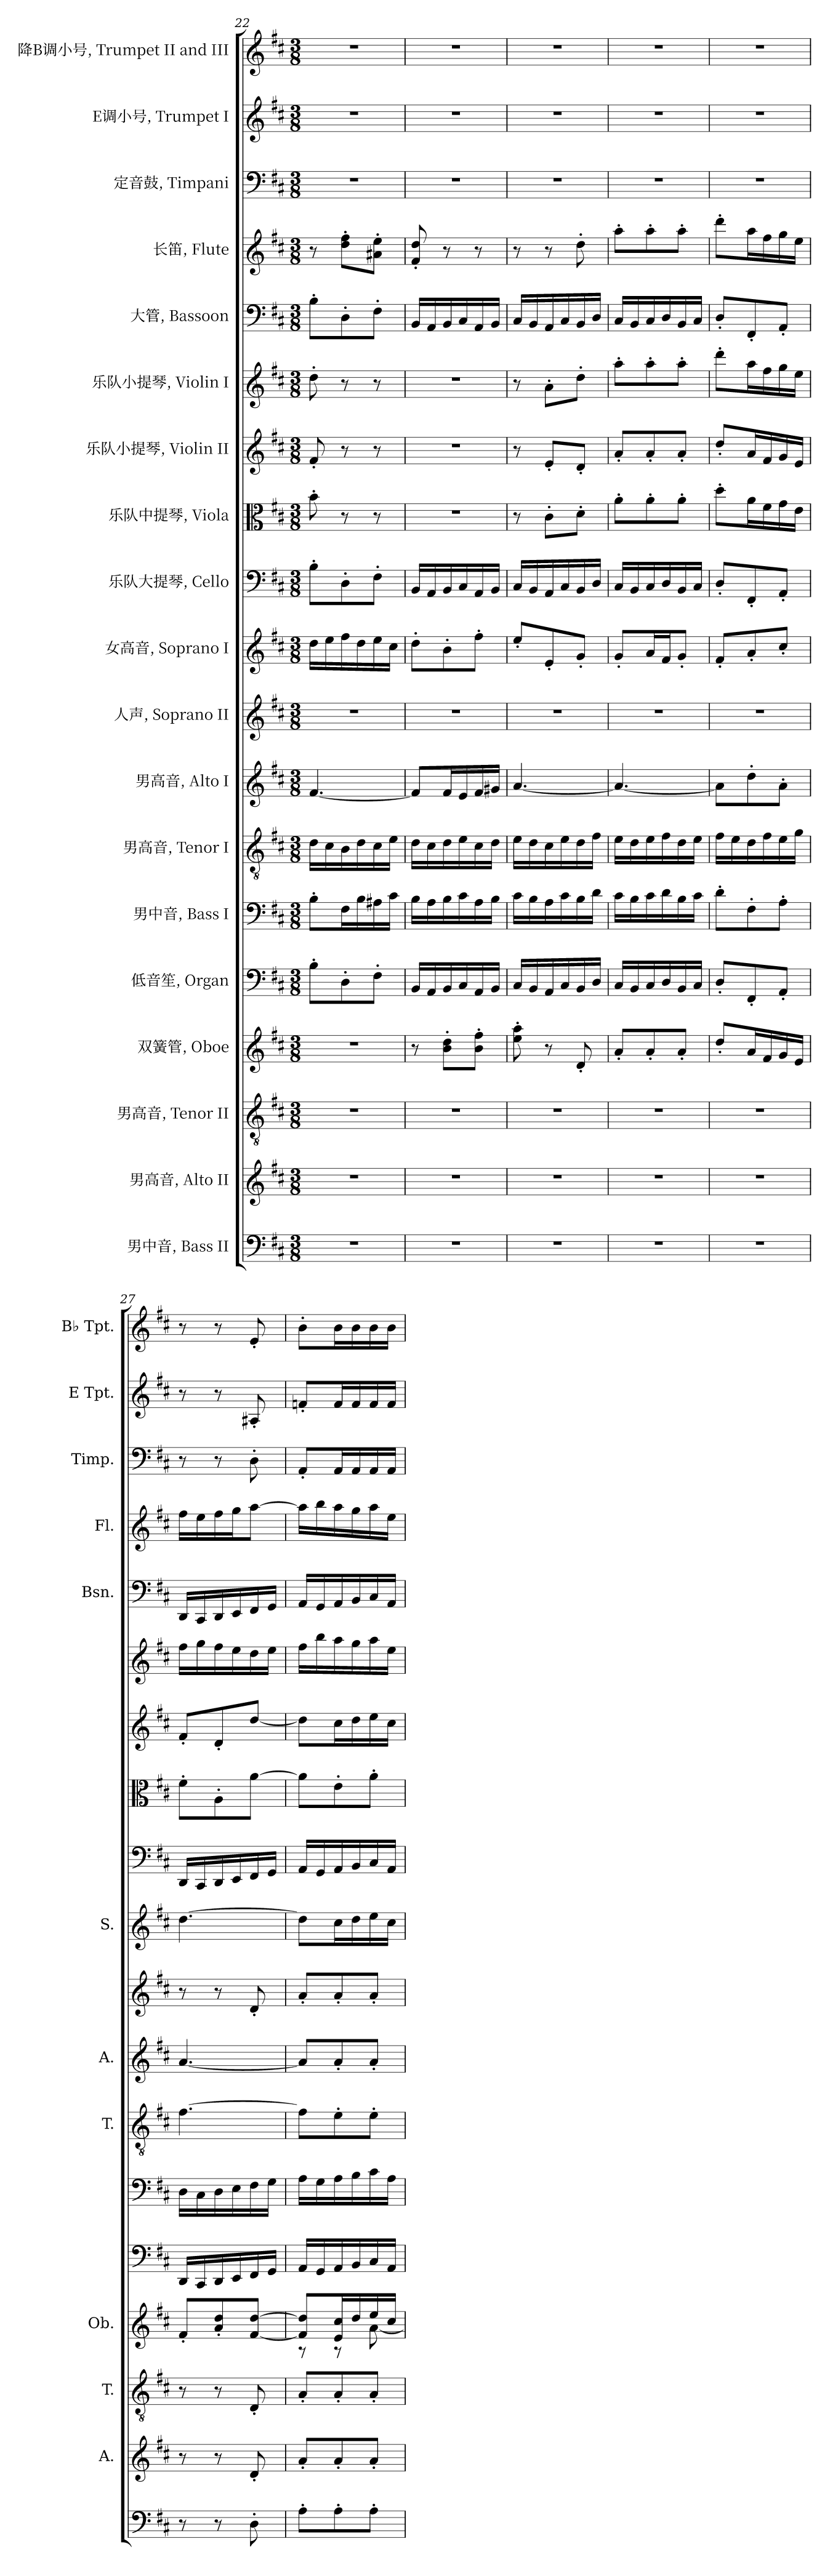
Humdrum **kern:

**kern	**kern	**kern	**kern	**kern	**kern	**kern	**kern	**kern	**kern	**kern	**kern	**kern	**kern	**kern	**kern	**kern	**kern	**kern
*part19	*part18	*part17	*part16	*part15	*part14	*part13	*part12	*part11	*part10	*part9	*part8	*part7	*part6	*part5	*part4	*part3	*part2	*part1
*staff19	*staff18	*staff17	*staff16	*staff15	*staff14	*staff13	*staff12	*staff11	*staff10	*staff9	*staff8	*staff7	*staff6	*staff5	*staff4	*staff3	*staff2	*staff1
*I"男中音, Bass II	*I"男高音, Alto II	*I"男高音, Tenor II	*I"双簧管, Oboe	*I"低音笙, Organ	*I"男中音, Bass I	*I"男高音, Tenor I	*I"男高音, Alto I	*I"人声, Soprano II	*I"女高音, Soprano I	*I"乐队大提琴, Cello	*I"乐队中提琴, Viola	*I"乐队小提琴, Violin II	*I"乐队小提琴, Violin I	*I"大管, Bassoon	*I"长笛, Flute	*I"定音鼓, Timpani	*I"E调小号, Trumpet I	*I"降B调小号, Trumpet II and III
*	*I'A.	*I'T.	*I'Ob.	*	*	*I'T.	*I'A.	*	*I'S.	*	*	*	*	*I'Bsn.	*I'Fl.	*I'Timp.	*I'E Tpt.	*I'B♭ Tpt.
*clefF4	*clefG2	*clefGv2	*clefG2	*clefF4	*clefF4	*clefGv2	*clefG2	*clefG2	*clefG2	*clefF4	*clefC3	*clefG2	*clefG2	*clefF4	*clefG2	*clefF4	*clefG2	*clefG2
*	*	*	*	*	*	*	*	*	*	*	*	*	*	*	*	*	*ITrd-3c-4	*ITrd1c2
*k[f#c#]	*k[f#c#]	*k[f#c#]	*k[f#c#]	*k[f#c#]	*k[f#c#]	*k[f#c#]	*k[f#c#]	*k[f#c#]	*k[f#c#]	*k[f#c#]	*k[f#c#]	*k[f#c#]	*k[f#c#]	*k[f#c#]	*k[f#c#]	*k[f#c#]	*k[b-e-a-d-g-c-]	*k[]
*M3/8	*M3/8	*M3/8	*M3/8	*M3/8	*M3/8	*M3/8	*M3/8	*M3/8	*M3/8	*M3/8	*M3/8	*M3/8	*M3/8	*M3/8	*M3/8	*M3/8	*M3/8	*M3/8
=22	=22	=22	=22	=22	=22	=22	=22	=22	=22	=22	=22	=22	=22	=22	=22	=22	=22	=22
4.r	4.r	4.r	4.r	8B'\L	8B'\L	16d\LL	[4.f#/	4.r	16dd\LL	8B'\L	8b'\	8f#'/	8dd'\	8B'\L	8r	4.r	4.r	4.r
.	.	.	.	.	.	16c#\	.	.	16ee\	.	.	.	.	.	.	.	.	.
.	.	.	.	8D'\	16F#\L	16B\	.	.	16ff#\	8D'\	8r	8r	8r	8D'\	8dd\' 8ff#\'L	.	.	.
.	.	.	.	.	16B\	16d\	.	.	16dd\	.	.	.	.	.	.	.	.	.
.	.	.	.	8F#'\J	16A#X\	16c#\	.	.	16ee\	8F#'\J	8r	8r	8r	8F#'\J	8a#X\' 8ee\'J	.	.	.
.	.	.	.	.	16c#\JJ	16e\JJ	.	.	16cc#\JJ	.	.	.	.	.	.	.	.	.
=23	=23	=23	=23	=23	=23	=23	=23	=23	=23	=23	=23	=23	=23	=23	=23	=23	=23	=23
4.r	4.r	4.r	8r	16BB/LL	16B\LL	16d\LL	8f#/L]	4.r	8dd'\L	16BB/LL	4.r	4.r	4.r	16BB/LL	8f#/' 8dd/'	4.r	4.r	4.r
.	.	.	.	16AA/	16A\	16c#\	.	.	.	16AA/	.	.	.	16AA/	.	.	.	.
.	.	.	8b\' 8dd\'L	16BB/	16B\	16d\	16f#/L	.	8b'\	16BB/	.	.	.	16BB/	8r	.	.	.
.	.	.	.	16C#/	16c#\	16e\	16e/	.	.	16C#/	.	.	.	16C#/	.	.	.	.
.	.	.	8b\' 8ff#\'J	16AA/	16A\	16c#\	16f#/	.	8ff#'\J	16AA/	.	.	.	16AA/	8r	.	.	.
.	.	.	.	16BB/JJ	16B\JJ	16d\JJ	16g#X/JJ	.	.	16BB/JJ	.	.	.	16BB/JJ	.	.	.	.
=24	=24	=24	=24	=24	=24	=24	=24	=24	=24	=24	=24	=24	=24	=24	=24	=24	=24	=24
4.r	4.r	4.r	8ee\' 8aa\'	16C#/LL	16c#\LL	16e\LL	[4.a/	4.r	8ee'/L	16C#/LL	8r	8r	8r	16C#/LL	8r	4.r	4.r	4.r
.	.	.	.	16BB/	16B\	16d\	.	.	.	16BB/	.	.	.	16BB/	.	.	.	.
.	.	.	8r	16AA/	16A\	16c#\	.	.	8e'/	16AA/	8c#'\L	8e'/L	8a'\L	16AA/	8r	.	.	.
.	.	.	.	16C#/	16c#\	16e\	.	.	.	16C#/	.	.	.	16C#/	.	.	.	.
.	.	.	8d'/	16BB/	16B\	16d\	.	.	8g'/J	16BB/	8d'\J	8d'/J	8dd'\J	16BB/	8dd'\	.	.	.
.	.	.	.	16D/JJ	16d\JJ	16f#\JJ	.	.	.	16D/JJ	.	.	.	16D/JJ	.	.	.	.
=25	=25	=25	=25	=25	=25	=25	=25	=25	=25	=25	=25	=25	=25	=25	=25	=25	=25	=25
4.r	4.r	4.r	8a'/L	16C#/LL	16c#\LL	16e\LL	4.a/_	4.r	8g'/L	16C#/LL	8a'\L	8a'/L	8aa'\L	16C#/LL	8aa'\L	4.r	4.r	4.r
.	.	.	.	16BB/	16B\	16d\	.	.	.	16BB/	.	.	.	16BB/	.	.	.	.
.	.	.	8a'/	16C#/	16c#\	16e\	.	.	16a/L	16C#/	8a'\	8a'/	8aa'\	16C#/	8aa'\	.	.	.
.	.	.	.	16D/	16d\	16f#\	.	.	16f#/J	16D/	.	.	.	16D/	.	.	.	.
.	.	.	8a'/J	16BB/	16B\	16d\	.	.	8g'/J	16BB/	8a'\J	8a'/J	8aa'\J	16BB/	8aa'\J	.	.	.
.	.	.	.	16C#/JJ	16c#\JJ	16e\JJ	.	.	.	16C#/JJ	.	.	.	16C#/JJ	.	.	.	.
!!LO:PB:g=z
=26	=26	=26	=26	=26	=26	=26	=26	=26	=26	=26	=26	=26	=26	=26	=26	=26	=26	=26
4.r	4.r	4.r	8dd'/L	8D'/L	8d'\L	16f#\LL	8a\L]	4.r	8f#'/L	8D'/L	8dd'\L	8dd'/L	8ddd'\L	8D'/L	8ddd'\L	4.r	4.r	4.r
.	.	.	.	.	.	16e\	.	.	.	.	.	.	.	.	.	.	.	.
.	.	.	16a/L	8FF#'/	8F#'\	16d\	8dd'\	.	8a'/	8FF#'/	16a\L	16a/L	16aa\L	8FF#'/	16aa\L	.	.	.
.	.	.	16f#/	.	.	16f#\	.	.	.	.	16f#\	16f#/	16ff#\	.	16ff#\	.	.	.
.	.	.	16g/	8AA'/J	8A'\J	16e\	8a'\J	.	8cc#'/J	8AA'/J	16g\	16g/	16gg\	8AA'/J	16gg\	.	.	.
.	.	.	16e/JJ	.	.	16g\JJ	.	.	.	.	16e\JJ	16e/JJ	16ee\JJ	.	16ee\JJ	.	.	.
=27	=27	=27	=27	=27	=27	=27	=27	=27	=27	=27	=27	=27	=27	=27	=27	=27	=27	=27
8r	8r	8r	8f#'/L	16DD/LL	16D\LL	[4.f#\	[4.a/	8r	[4.dd\	16DD/LL	8f#'\L	8f#'/L	16ff#\LL	16DD/LL	16ff#\LL	8r	8r	8r
.	.	.	.	16CC#/	16C#\	.	.	.	.	16CC#/	.	.	16gg\	16CC#/	16ee\	.	.	.
8r	8r	8r	8a/' 8dd/'	16DD/	16D\	.	.	8r	.	16DD/	8A'\	8d'/	16ff#\	16DD/	16ff#\	8r	8r	8r
.	.	.	.	16EE/	16E\	.	.	.	.	16EE/	.	.	16ee\	16EE/	16gg\J	.	.	.
8D'\	8d'/	8D'/	[8f#/ [8dd/J	16FF#/	16F#\	.	.	8d'/	.	16FF#/	[8a\J	[8dd/J	16dd\	16FF#/	[8aa\J	8D'\	8dn'/	8d'/
.	.	.	.	16GG/JJ	16G\JJ	.	.	.	.	16GG/JJ	.	.	16ee\JJ	16GG/JJ	.	.	.	.
=28	=28	=28	=28	=28	=28	=28	=28	=28	=28	=28	=28	=28	=28	=28	=28	=28	=28	=28
*	*	*	*^	*	*	*	*	*	*	*	*	*	*	*	*	*	*	*
8A'\L	8a'/L	8A'/L	8f#/] 8dd/]L	8r	16AA/LL	16A\LL	8f#\L]	8a/L]	8a'/L	8dd\L]	16AA/LL	8a\L]	8dd\L]	16ff#\LL	16AA/LL	16aa\LL]	8AA'/L	8b--X'/L	8a'\L
.	.	.	.	.	16GG/	16G\	.	.	.	.	16GG/	.	.	16bb\	16GG/	16bb\	.	.	.
8A'\	8a'/	8A'/	16e/ 16cc#/L	8r	16AA/	16A\	8e'\	8a'/	8a'/	16cc#\L	16AA/	8e'\	16cc#\L	16aa\	16AA/	16aa\	16AA/L	16b--/L	16a\L
.	.	.	16dd/	.	16BB/	16B\	.	.	.	16dd\	16BB/	.	16dd\	16gg\	16BB/	16gg\	16AA/	16b--/	16a\
8A'\J	8a'/J	8A'/J	16ee/	[8a\	16C#/	16c#\	8e'\J	8a'/J	8a'/J	16ee\	16C#/	8a'\J	16ee\	16aa\	16C#/	16aa\	16AA/	16b--/	16a\
.	.	.	16cc#/JJ	.	16AA/JJ	16A\JJ	.	.	.	16cc#\JJ	16AA/JJ	.	16cc#\JJ	16ee\JJ	16AA/JJ	16ee\JJ	16AA/JJ	16b--/JJ	16a\JJ
*	*	*	*v	*v	*	*	*	*	*	*	*	*	*	*	*	*	*	*	*
=	=	=	=	=	=	=	=	=	=	=	=	=	=	=	=	=	=	=
*-	*-	*-	*-	*-	*-	*-	*-	*-	*-	*-	*-	*-	*-	*-	*-	*-	*-	*-
